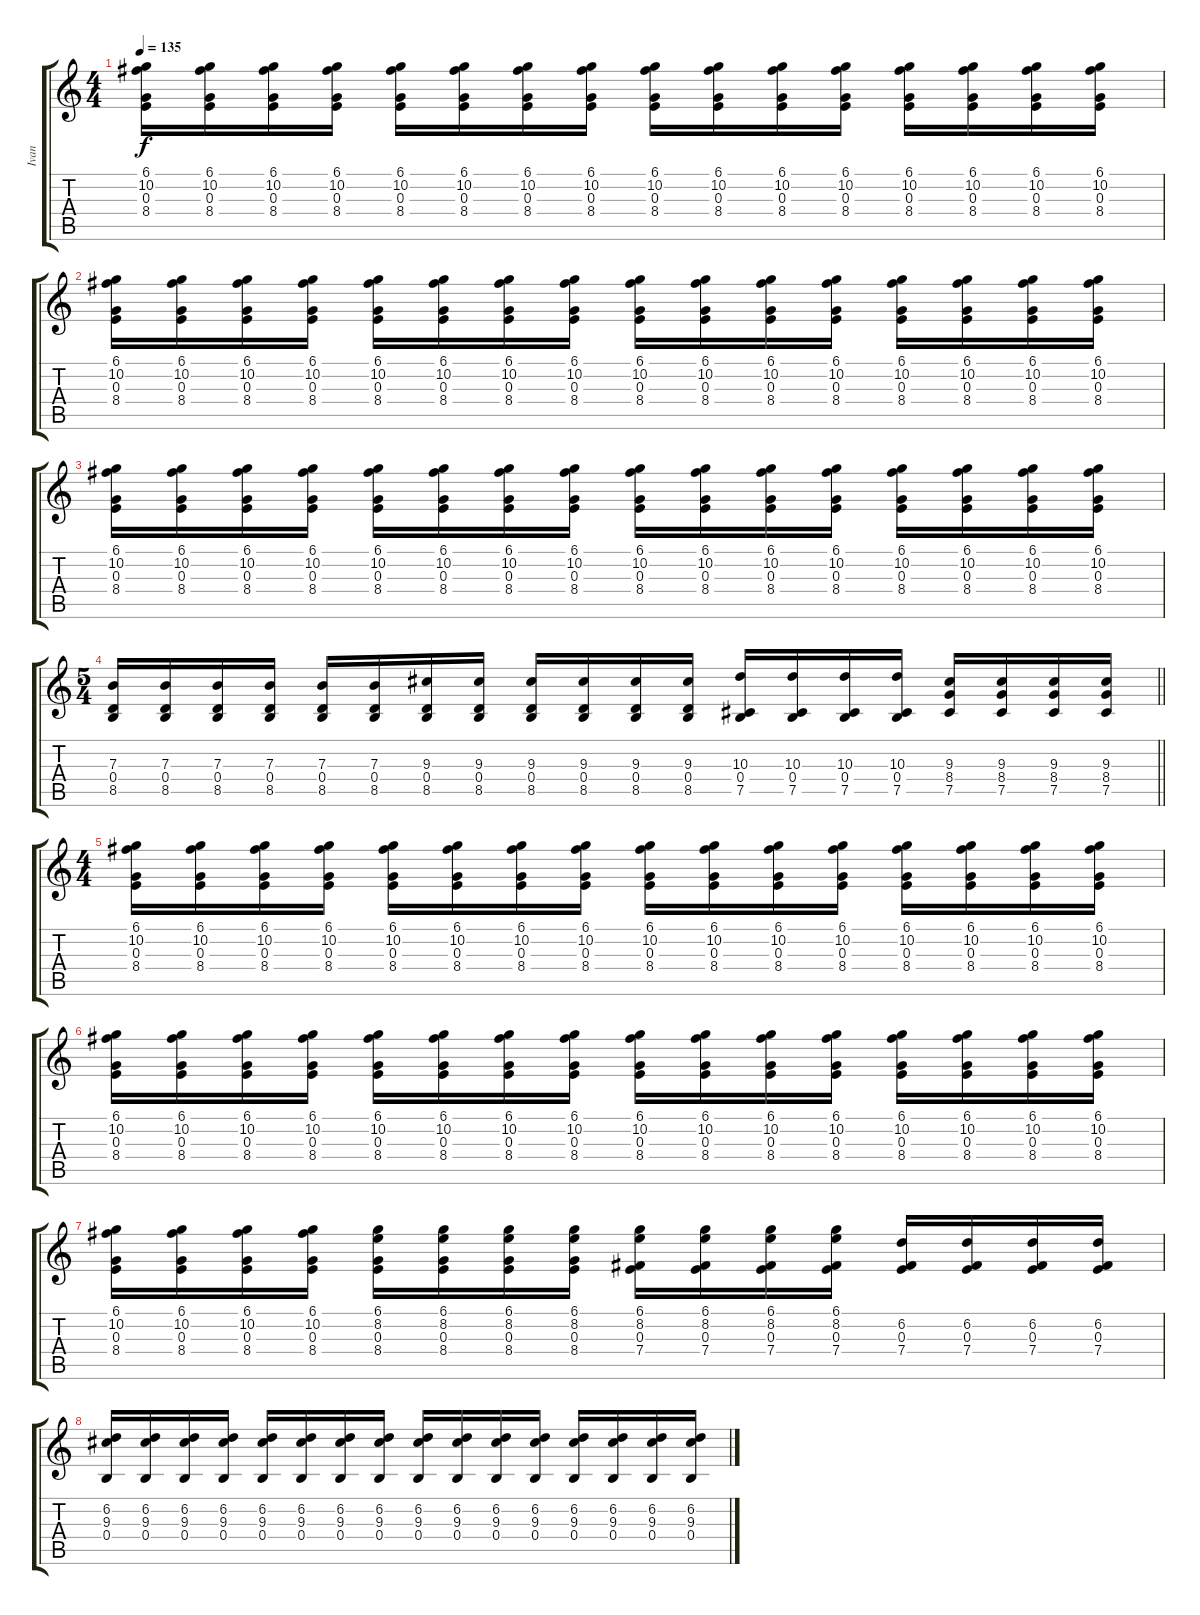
\track ("Ivan" "Ivan") {instrument distortionguitar}
\staff {score tabs}
\tuning (Db4 Ab3 E3 B2 Gb2 Db2) {hide}
\ts (4 4)
\tempo 135
\clef g2
\ks c
(6.1 10.2 0.3 8.4).16{dy f} (6.1 10.2 0.3 8.4).16 (6.1 10.2 0.3 8.4).16 (6.1 10.2 0.3 8.4).16 (6.1 10.2 0.3 8.4).16 (6.1 10.2 0.3 8.4).16 (6.1 10.2 0.3 8.4).16 (6.1 10.2 0.3 8.4).16 (6.1 10.2 0.3 8.4).16 (6.1 10.2 0.3 8.4).16 (6.1 10.2 0.3 8.4).16 (6.1 10.2 0.3 8.4).16 (6.1 10.2 0.3 8.4).16 (6.1 10.2 0.3 8.4).16 (6.1 10.2 0.3 8.4).16 (6.1 10.2 0.3 8.4).16 |
(6.1 10.2 0.3 8.4).16 (6.1 10.2 0.3 8.4).16 (6.1 10.2 0.3 8.4).16 (6.1 10.2 0.3 8.4).16 (6.1 10.2 0.3 8.4).16 (6.1 10.2 0.3 8.4).16 (6.1 10.2 0.3 8.4).16 (6.1 10.2 0.3 8.4).16 (6.1 10.2 0.3 8.4).16 (6.1 10.2 0.3 8.4).16 (6.1 10.2 0.3 8.4).16 (6.1 10.2 0.3 8.4).16 (6.1 10.2 0.3 8.4).16 (6.1 10.2 0.3 8.4).16 (6.1 10.2 0.3 8.4).16 (6.1 10.2 0.3 8.4).16 |
(6.1 10.2 0.3 8.4).16 (6.1 10.2 0.3 8.4).16 (6.1 10.2 0.3 8.4).16 (6.1 10.2 0.3 8.4).16 (6.1 10.2 0.3 8.4).16 (6.1 10.2 0.3 8.4).16 (6.1 10.2 0.3 8.4).16 (6.1 10.2 0.3 8.4).16 (6.1 10.2 0.3 8.4).16 (6.1 10.2 0.3 8.4).16 (6.1 10.2 0.3 8.4).16 (6.1 10.2 0.3 8.4).16 (6.1 10.2 0.3 8.4).16 (6.1 10.2 0.3 8.4).16 (6.1 10.2 0.3 8.4).16 (6.1 10.2 0.3 8.4).16 |
\ts (5 4)
\barLineRight lightlight
(7.3 0.4 8.5).16 (7.3 0.4 8.5).16 (7.3 0.4 8.5).16 (7.3 0.4 8.5).16 (7.3 0.4 8.5).16 (7.3 0.4 8.5).16 (9.3 0.4 8.5).16 (9.3 0.4 8.5).16 (9.3 0.4 8.5).16 (9.3 0.4 8.5).16 (9.3 0.4 8.5).16 (9.3 0.4 8.5).16 (10.3 0.4 7.5).16 (10.3 0.4 7.5).16 (10.3 0.4 7.5).16 (10.3 0.4 7.5).16 (9.3 8.4 7.5).16 (9.3 8.4 7.5).16 (9.3 8.4 7.5).16 (9.3 8.4 7.5).16 |
\ts (4 4)
(6.1 10.2 0.3 8.4).16 (6.1 10.2 0.3 8.4).16 (6.1 10.2 0.3 8.4).16 (6.1 10.2 0.3 8.4).16 (6.1 10.2 0.3 8.4).16 (6.1 10.2 0.3 8.4).16 (6.1 10.2 0.3 8.4).16 (6.1 10.2 0.3 8.4).16 (6.1 10.2 0.3 8.4).16 (6.1 10.2 0.3 8.4).16 (6.1 10.2 0.3 8.4).16 (6.1 10.2 0.3 8.4).16 (6.1 10.2 0.3 8.4).16 (6.1 10.2 0.3 8.4).16 (6.1 10.2 0.3 8.4).16 (6.1 10.2 0.3 8.4).16 |
(6.1 10.2 0.3 8.4).16 (6.1 10.2 0.3 8.4).16 (6.1 10.2 0.3 8.4).16 (6.1 10.2 0.3 8.4).16 (6.1 10.2 0.3 8.4).16 (6.1 10.2 0.3 8.4).16 (6.1 10.2 0.3 8.4).16 (6.1 10.2 0.3 8.4).16 (6.1 10.2 0.3 8.4).16 (6.1 10.2 0.3 8.4).16 (6.1 10.2 0.3 8.4).16 (6.1 10.2 0.3 8.4).16 (6.1 10.2 0.3 8.4).16 (6.1 10.2 0.3 8.4).16 (6.1 10.2 0.3 8.4).16 (6.1 10.2 0.3 8.4).16 |
(6.1 10.2 0.3 8.4).16 (6.1 10.2 0.3 8.4).16 (6.1 10.2 0.3 8.4).16 (6.1 10.2 0.3 8.4).16 (6.1 8.2 0.3 8.4).16 (6.1 8.2 0.3 8.4).16 (6.1 8.2 0.3 8.4).16 (6.1 8.2 0.3 8.4).16 (6.1 8.2 0.3 7.4).16 (6.1 8.2 0.3 7.4).16 (6.1 8.2 0.3 7.4).16 (6.1 8.2 0.3 7.4).16 (6.2 0.3 7.4).16 (6.2 0.3 7.4).16 (6.2 0.3 7.4).16 (6.2 0.3 7.4).16 |
(6.2 9.3 0.4).16 (6.2 9.3 0.4).16 (6.2 9.3 0.4).16 (6.2 9.3 0.4).16 (6.2 9.3 0.4).16 (6.2 9.3 0.4).16 (6.2 9.3 0.4).16 (6.2 9.3 0.4).16 (6.2 9.3 0.4).16 (6.2 9.3 0.4).16 (6.2 9.3 0.4).16 (6.2 9.3 0.4).16 (6.2 9.3 0.4).16 (6.2 9.3 0.4).16 (6.2 9.3 0.4).16 (6.2 9.3 0.4).16
